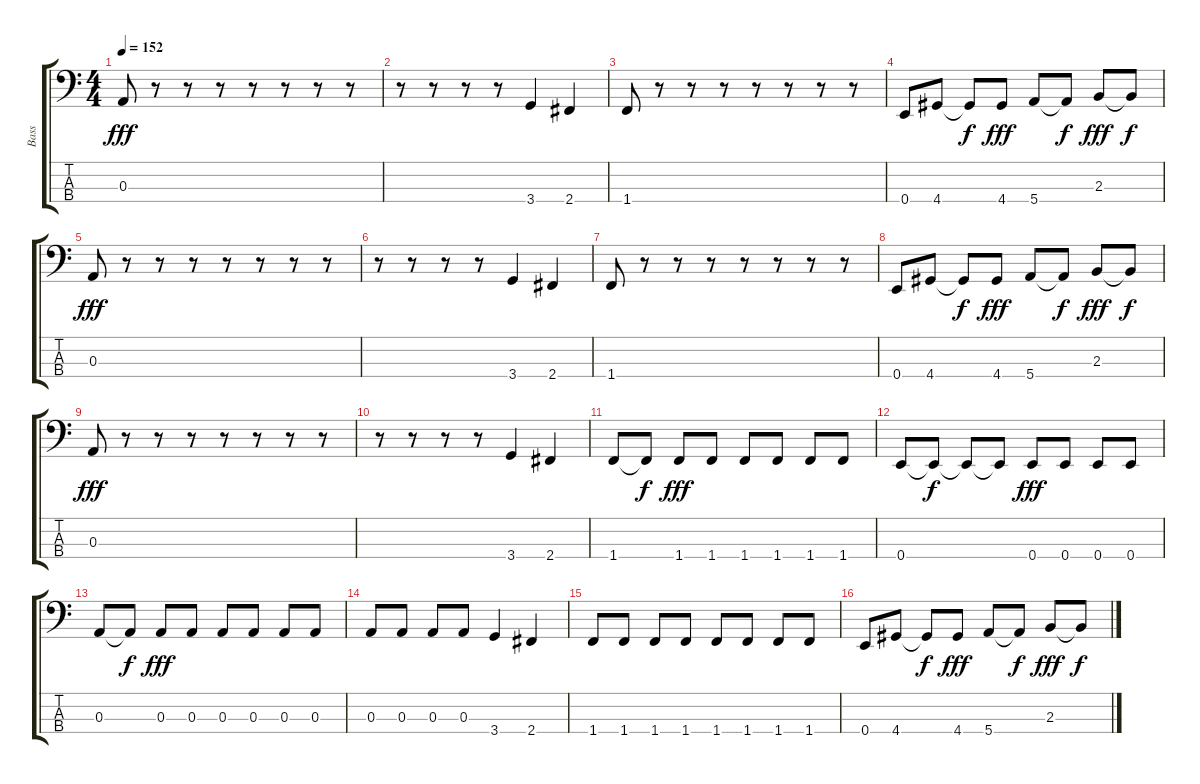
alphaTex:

\track ("Bass" "Bass") {instrument electricbassfinger}
\staff {score tabs}
\tuning (G2 D2 A1 E1) {hide}
\ts (4 4)
\tempo 152
\clef f4
\ks c
0.3.8{dy fff instrument electricbassfinger} r.8 r.8 r.8 r.8 r.8 r.8 r.8 |
r.8 r.8 r.8 r.8 3.4.4 2.4.4 |
1.4.8 r.8 r.8 r.8 r.8 r.8 r.8 r.8 |
0.4.8 4.4.8 4.4{t}.8{dy f} 4.4.8{dy fff} 5.4.8 5.4{t}.8{dy f} 2.3.8{dy fff} 2.3{t}.8{dy f} |
0.3.8{dy fff} r.8 r.8 r.8 r.8 r.8 r.8 r.8 |
r.8 r.8 r.8 r.8 3.4.4 2.4.4 |
1.4.8 r.8 r.8 r.8 r.8 r.8 r.8 r.8 |
0.4.8 4.4.8 4.4{t}.8{dy f} 4.4.8{dy fff} 5.4.8 5.4{t}.8{dy f} 2.3.8{dy fff} 2.3{t}.8{dy f} |
0.3.8{dy fff} r.8 r.8 r.8 r.8 r.8 r.8 r.8 |
r.8 r.8 r.8 r.8 3.4.4 2.4.4 |
1.4.8 1.4{t}.8{dy f} 1.4.8{dy fff} 1.4.8 1.4.8 1.4.8 1.4.8 1.4.8 |
0.4.8 0.4{t}.8{dy f} 0.4{t}.8 0.4{t}.8 0.4.8{dy fff} 0.4.8 0.4.8 0.4.8 |
0.3.8 0.3{t}.8{dy f} 0.3.8{dy fff} 0.3.8 0.3.8 0.3.8 0.3.8 0.3.8 |
0.3.8 0.3.8 0.3.8 0.3.8 3.4.4 2.4.4 |
1.4.8 1.4.8 1.4.8 1.4.8 1.4.8 1.4.8 1.4.8 1.4.8 |
0.4.8 4.4.8 4.4{t}.8{dy f} 4.4.8{dy fff} 5.4.8 5.4{t}.8{dy f} 2.3.8{dy fff} 2.3{t}.8{dy f}
